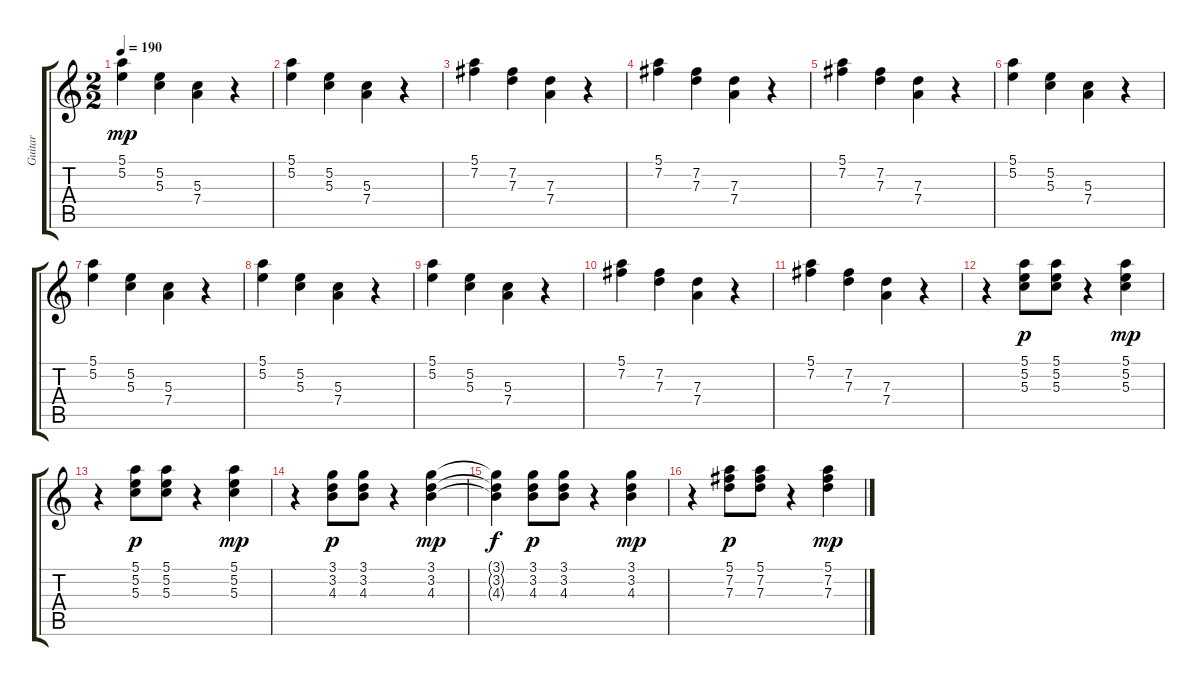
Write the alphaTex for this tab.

\track ("Guitar" "Guitar") {instrument electricguitarclean}
\staff {score tabs}
\tuning (E4 B3 G3 D3 A2 E2) {hide}
\ts (2 2)
\tempo 190
\clef g2
\ks c
(5.1 5.2).4{dy mp} (5.2 5.3).4 (5.3 7.4).4 r.4 |
(5.1 5.2).4 (5.2 5.3).4 (5.3 7.4).4 r.4 |
(5.1 7.2).4 (7.2 7.3).4 (7.3 7.4).4 r.4 |
(5.1 7.2).4 (7.2 7.3).4 (7.3 7.4).4 r.4 |
(5.1 7.2).4 (7.2 7.3).4 (7.3 7.4).4 r.4 |
(5.1 5.2).4 (5.2 5.3).4 (5.3 7.4).4 r.4 |
(5.1 5.2).4 (5.2 5.3).4 (5.3 7.4).4 r.4 |
(5.1 5.2).4 (5.2 5.3).4 (5.3 7.4).4 r.4 |
(5.1 5.2).4 (5.2 5.3).4 (5.3 7.4).4 r.4 |
(5.1 7.2).4 (7.2 7.3).4 (7.3 7.4).4 r.4 |
(5.1 7.2).4 (7.2 7.3).4 (7.3 7.4).4 r.4 |
r.4 (5.1 5.2 5.3).8{dy p} (5.1 5.2 5.3).8 r.4 (5.1 5.2 5.3).4{dy mp} |
r.4 (5.1 5.2 5.3).8{dy p} (5.1 5.2 5.3).8 r.4 (5.1 5.2 5.3).4{dy mp} |
r.4 (3.1 3.2 4.3).8{dy p} (3.1 3.2 4.3).8 r.4 (3.1 3.2 4.3).4{dy mp} |
(3.1{t} 3.2{t} 4.3{t}).4{dy f} (3.1 3.2 4.3).8{dy p} (3.1 3.2 4.3).8 r.4 (3.1 3.2 4.3).4{dy mp} |
r.4 (5.1 7.2 7.3).8{dy p} (5.1 7.2 7.3).8 r.4 (5.1 7.2 7.3).4{dy mp}
